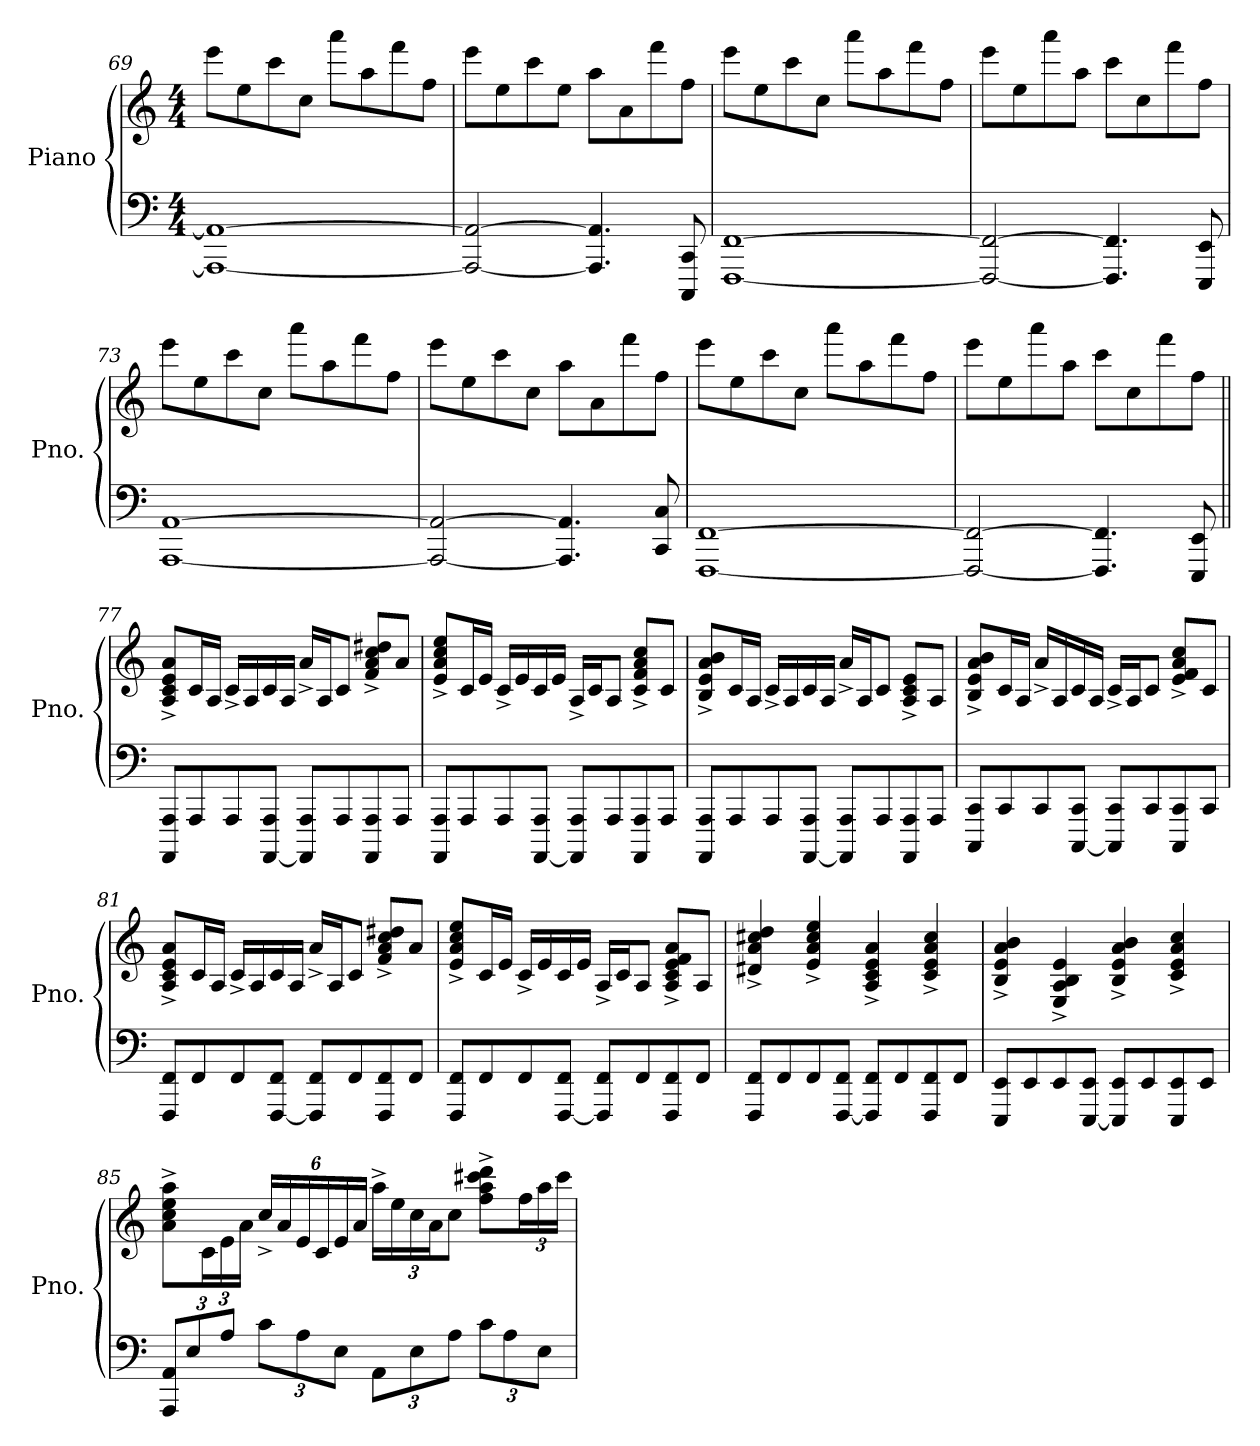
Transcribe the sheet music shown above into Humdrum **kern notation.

**kern	**kern
*part1	*part1
*staff2	*staff1
*I"Piano	*
*I'Pno.	*
*clefF4	*clefG2
*k[]	*k[]
*M4/4	*M4/4
=69	=69
1AAA_ 1AA_	8eee\L
.	8ee\
.	8ccc\
.	8cc\J
.	8aaa\L
.	8aa\
.	8fff\
.	8ff\J
=70	=70
2AAA/_ 2AA/_	8eee\L
.	8ee\
.	8ccc\
.	8ee\J
4.AAA/] 4.AA/]	8aa\L
.	8a\
.	8fff\
8CCC/ 8CC/	8ff\J
=71	=71
[1FFF [1FF	8eee\L
.	8ee\
.	8ccc\
.	8cc\J
.	8aaa\L
.	8aa\
.	8fff\
.	8ff\J
!!LO:PB:g=z
=72	=72
2FFF/_ 2FF/_	8eee\L
.	8ee\
.	8aaa\
.	8aa\J
4.FFF/] 4.FF/]	8ccc\L
.	8cc\
.	8fff\
8EEE/ 8EE/	8ff\J
=73	=73
[1AAA [1AA	8eee\L
.	8ee\
.	8ccc\
.	8cc\J
.	8aaa\L
.	8aa\
.	8fff\
.	8ff\J
=74	=74
2AAA/_ 2AA/_	8eee\L
.	8ee\
.	8ccc\
.	8cc\J
4.AAA/] 4.AA/]	8aa\L
.	8a\
.	8fff\
8CC/ 8C/	8ff\J
=75	=75
[1FFF [1FF	8eee\L
.	8ee\
.	8ccc\
.	8cc\J
.	8aaa\L
.	8aa\
.	8fff\
.	8ff\J
!!LO:LB:g=z
=76	=76
2FFF/_ 2FF/_	8eee\L
.	8ee\
.	8aaa\
.	8aa\J
4.FFF/] 4.FF/]	8ccc\L
.	8cc\
.	8fff\
8EEE/ 8EE/	8ff\J
=77||	=77||
8AAAA/ 8AAA/L	8A/^ 8c/^ 8e/^ 8a/^L
8AAA/	16c/L
.	16A/JJ
8AAA/	16c^/LL
.	16A/
[8AAAA/ 8AAA/J	16c/
.	16A/JJ
8AAAA/] 8AAA/L	16a^/LL
.	16A/J
8AAA/	8c/J
8AAAA/ 8AAA/	8f/^ 8a/^ 8cc/^ 8dd#X/^L
8AAA/J	8a/J
=78	=78
8AAAA/ 8AAA/L	8e/^ 8a/^ 8cc/^ 8ee/^L
8AAA/	16c/L
.	16e/JJ
8AAA/	16c^/LL
.	16e/
[8AAAA/ 8AAA/J	16c/
.	16e/JJ
8AAAA/] 8AAA/L	16A^/LL
.	16c/J
8AAA/	8A/J
8AAAA/ 8AAA/	8c/^ 8f/^ 8a/^ 8cc/^L
8AAA/J	8c/J
!!LO:LB:g=z
=79	=79
8AAAA/ 8AAA/L	8B/^ 8e/^ 8a/^ 8b/^L
8AAA/	16c/L
.	16A/JJ
8AAA/	16c^/LL
.	16A/
[8AAAA/ 8AAA/J	16c/
.	16A/JJ
8AAAA/] 8AAA/L	16a^/LL
.	16A/J
8AAA/	8c/J
8AAAA/ 8AAA/	8A/^ 8c/^ 8e/^L
8AAA/J	8A/J
=80	=80
8CCC/ 8CC/L	8B/^ 8e/^ 8a/^ 8b/^L
8CC/	16c/L
.	16A/JJ
8CC/	16a^/LL
.	16A/
[8CCC/ 8CC/J	16c/
.	16A/JJ
8CCC/] 8CC/L	16c^/LL
.	16A/J
8CC/	8c/J
8CCC/ 8CC/	8e/^ 8f/^ 8a/^ 8cc/^L
8CC/J	8c/J
!!LO:LB:g=z
=81	=81
8FFF/ 8FF/L	8A/^ 8c/^ 8e/^ 8a/^L
8FF/	16c/L
.	16A/JJ
8FF/	16c^/LL
.	16A/
[8FFF/ 8FF/J	16c/
.	16A/JJ
8FFF/] 8FF/L	16a^/LL
.	16A/J
8FF/	8c/J
8FFF/ 8FF/	8f/^ 8a/^ 8cc/^ 8dd#X/^L
8FF/J	8a/J
=82	=82
8FFF/ 8FF/L	8e/^ 8a/^ 8cc/^ 8ee/^L
8FF/	16c/L
.	16e/JJ
8FF/	16c^/LL
.	16e/
[8FFF/ 8FF/J	16c/
.	16e/JJ
8FFF/] 8FF/L	16A^/LL
.	16c/J
8FF/	8A/J
8FFF/ 8FF/	8A/^ 8c/^ 8e/^ 8f/^ 8a/^L
8FF/J	8A/J
=83	=83
8FFF/ 8FF/L	4d#X/^ 4a/^ 4cc#X/^ 4dd/^
8FF/	.
8FF/	4e/^ 4a/^ 4cc#/^ 4ee/^
[8FFF/ 8FF/J	.
8FFF/] 8FF/L	4A/^ 4c/^ 4e/^ 4a/^
8FF/	.
8FFF/ 8FF/	4c/^ 4e/^ 4a/^ 4cc#/^
8FF/J	.
!!LO:LB:g=z
=84	=84
8EEE/ 8EE/L	4B/^ 4e/^ 4a/^ 4b/^
8EE/	.
8EE/	4E/^ 4A/^ 4B/^ 4e/^
[8EEE/ 8EE/J	.
8EEE/] 8EE/L	4B/^ 4e/^ 4a/^ 4b/^
8EE/	.
8EEE/ 8EE/	4c/^ 4e/^ 4a/^ 4cc/^
8EE/J	.
=85	=85
*Xbrackettup	*
12AAA/ 12AA/L	8a\^ 8cc\^ 8ee\^ 8aa\^L
12E/	.
*	*Xbrackettup
.	24c\L
12A/J	24e\
.	24a\JJ
12c\L	24cc^/LL
.	24a/
12A\	24e/
.	24c/
12E\J	24e/
.	24a/JJ
12AA\L	24aa^\LL
.	24ee\
12E\	24cc\
.	24a\J
12A\J	12cc\J
12c\L	8ff\^ 8aa\^ 8ccc#X\^ 8ddd\^L
12A\	.
.	24ff\L
12E\J	24aa\
.	24ccc#\JJ
=	=
*-	*-
